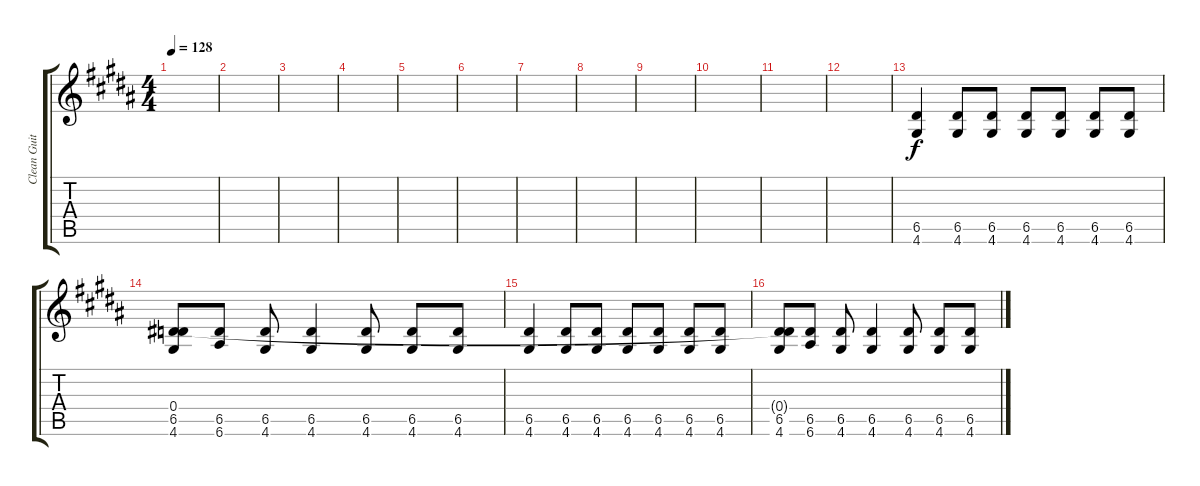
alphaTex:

\track ("Clean Guitar 1" "Clean Guit") {instrument acousticguitarsteel}
\staff {score tabs}
\tuning (E4 B3 G3 D3 A2 E2) {hide}
\ts (4 4)
\tempo 128
\clef g2
\ks b
|
|
|
|
|
|
|
|
|
|
|
|
(6.5 4.6).4 (6.5 4.6).8 (6.5 4.6).8 (6.5 4.6).8 (6.5 4.6).8 (6.5 4.6).8 (6.5 4.6).8 |
(0.4 6.5 4.6).8 (6.5 6.6).8 (6.5 4.6).8 (6.5 4.6).4 (6.5 4.6).8 (6.5 4.6).8 (6.5 4.6).8 |
(6.5 4.6).4 (6.5 4.6).8 (6.5 4.6).8 (6.5 4.6).8 (6.5 4.6).8 (6.5 4.6).8 (6.5 4.6).8 |
(0.4{t} 6.5 4.6).8 (6.5 6.6).8 (6.5 4.6).8 (6.5 4.6).4 (6.5 4.6).8 (6.5 4.6).8 (6.5 4.6).8
